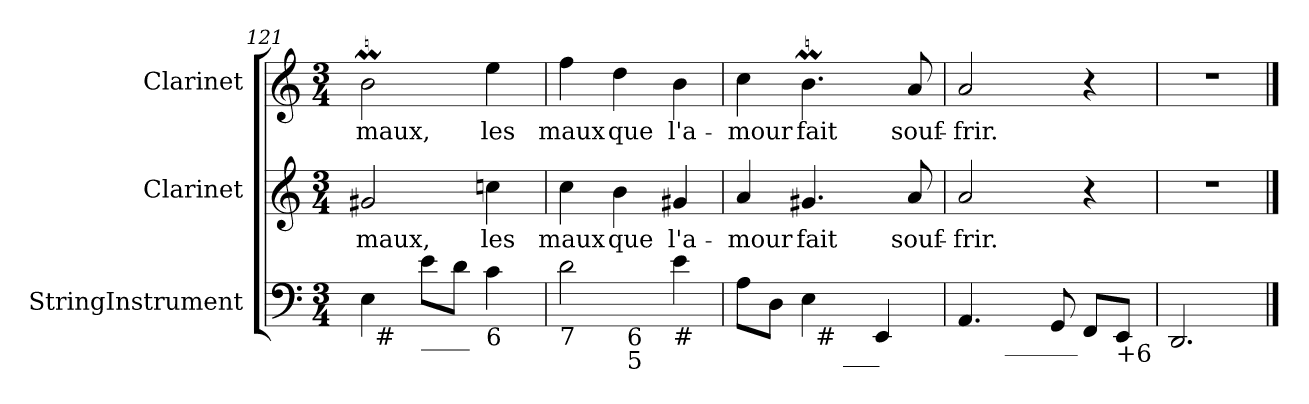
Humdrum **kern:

**kern	**kern	**text	**kern	**text
*part3	*part2	*part2	*part1	*part1
*staff3	*staff2	*staff2	*staff1	*staff1
*I"StringInstrument	*I"Clarinet	*	*I"Clarinet	*
*I'Str	*I'Cl	*	*I'Cl	*
*clefF4	*clefG2	*	*clefG2	*
*	*ITrd1c2	*	*ITrd1c2	*
*k[]	*k[b-e-]	*	*k[b-e-]	*
*C:	*B-:	*	*B-:	*
*M3/4	*M3/4	*	*M3/4	*
=121	=121	=121	=121	=121
*^	*	*	*	*
4E\	32ryy	2f#X/	maux,	2aM\	maux,
!	!LO:TX:b:t=#	!	!	!	!
.	2ryy	.	.	.	.
!LO:TX:b:t=____	!	!	!	!	!
8e\L	.	.	.	.	.
8d\J	.	.	.	.	.
!LO:TX:b:t=6	!	!	!	!	!
4c\	.	4b-X\	les	4dd\	les
.	8..ryy	.	.	.	.
=122	=122	=122	=122	=122	=122
!LO:TX:b:t=7	!	!	!	!	!
2d\	4ryy	4b-\	maux	4ee-\	maux
.	32ryy	4a\	que	4cc\	que
!	!LO:TX:b:t=6\n5	!	!	!	!
.	4...ryy	.	.	.	.
!LO:TX:b:t=#	!	!	!	!	!
4e\	.	4f#X/	l'a-	4a\	l'a-
=123	=123	=123	=123	=123	=123
*	*^	*	*	*	*
8A\L	4ryy	4.ryy	4g/	-mour	4b-\	-mour
8D\J	.	.	.	.	.	.
4E\	32ryy	.	4.f#X/	fait	4.aM\	fait
!	!LO:TX:b:t=#	!	!	!	!	!
.	4...ryy	.	.	.	.	.
!	!	!LO:TX:b:t=___	!	!	!	!
.	.	4.ryy	.	.	.	.
4EE/	.	.	.	.	.	.
.	.	.	8g/	souf-	8g/	souf-
*	*v	*v	*	*	*	*
=124	=124	=124	=124	=124	=124
4.AA/	8ryy	2g/	-frir.	2g/	-frir.
.	32ryy	.	.	.	.
!	!LO:TX:b:t=______	!	!	!	!
.	2ryy	.	.	.	.
8GG/	.	.	.	.	.
8FF/L	.	4r	.	4r	.
!LO:TX:b:t=+6	!	!	!	!	!
8EE/J	.	.	.	.	.
.	16.ryy	.	.	.	.
*v	*v	*	*	*	*
=125	=125	=125	=125	=125
2.DD/	2.r	.	2.r	.
==	==	==	==	==
*-	*-	*-	*-	*-
